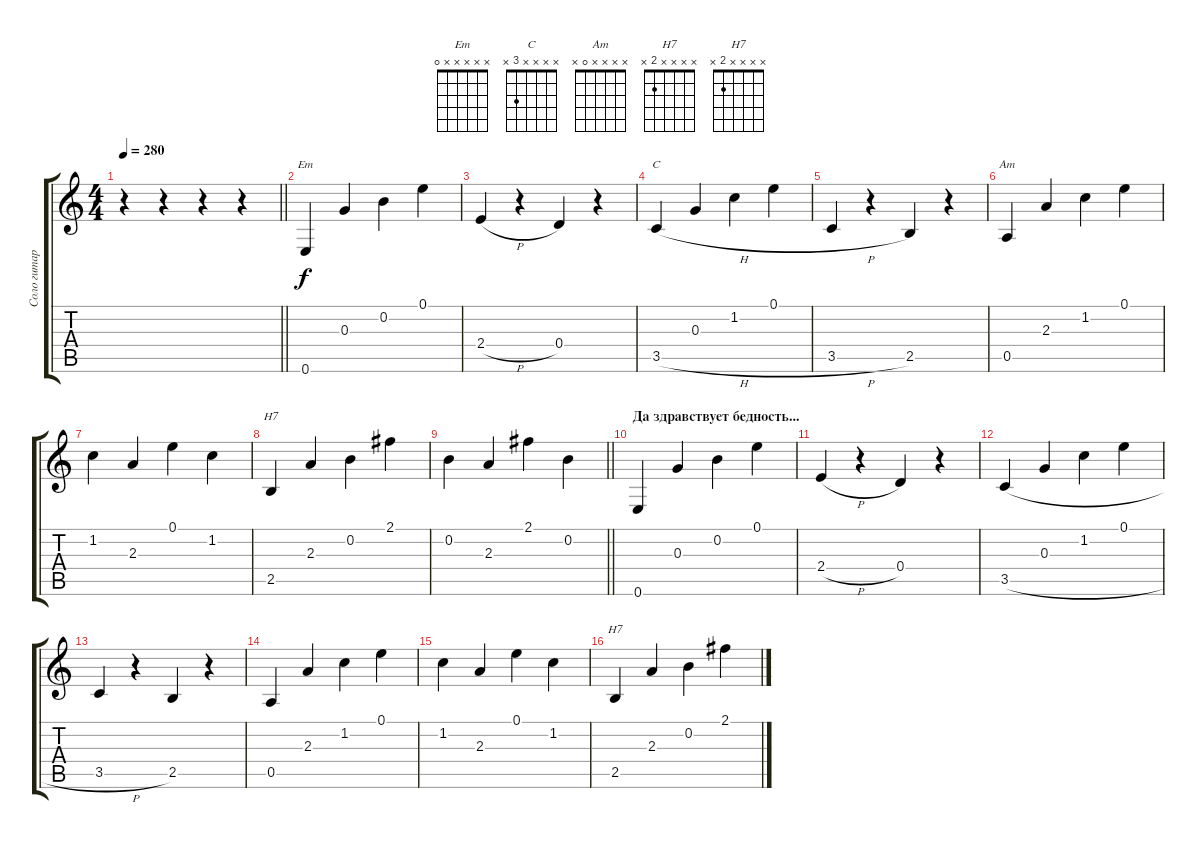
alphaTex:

\track ("Соло гитара" "Соло гитар") {instrument electricguitarjazz}
\staff {score tabs}
\tuning (E4 B3 G3 D3 A2 E2) {hide}
\chord ("Em" x x x x x 0)
\chord ("C" x x x x 3 x)
\chord ("Am" x x x x 0 x)
\chord ("H7" x x x x 2 x)
\chord ("Н7" x x x x 2 x)
\ts (4 4)
\tempo 280
\clef g2
\barLineRight lightlight
\ks c
r.4{dy f} r.4 r.4 r.4 |
0.6.4{ch "Em"} 0.3.4 0.2.4 0.1.4 |
2.4{h}.4 r.4 0.4.4 r.4 |
3.5{h}.4{ch "C"} 0.3.4 1.2.4 0.1.4 |
3.5{h}.4 r.4 2.5.4 r.4 |
0.5.4{ch "Am"} 2.3.4 1.2.4 0.1.4 |
1.2.4 2.3.4 0.1.4 1.2.4 |
2.5.4{ch "H7"} 2.3.4 0.2.4 2.1.4 |
\barLineRight lightlight
0.2.4 2.3.4 2.1.4 0.2.4 |
\section ("" "Да здравствует бедность...")
0.6.4 0.3.4 0.2.4 0.1.4 |
2.4{h}.4 r.4 0.4.4 r.4 |
3.5{h}.4 0.3.4 1.2.4 0.1.4 |
3.5{h}.4 r.4 2.5.4 r.4 |
0.5.4 2.3.4 1.2.4 0.1.4 |
1.2.4 2.3.4 0.1.4 1.2.4 |
2.5.4{ch "Н7"} 2.3.4 0.2.4 2.1.4
